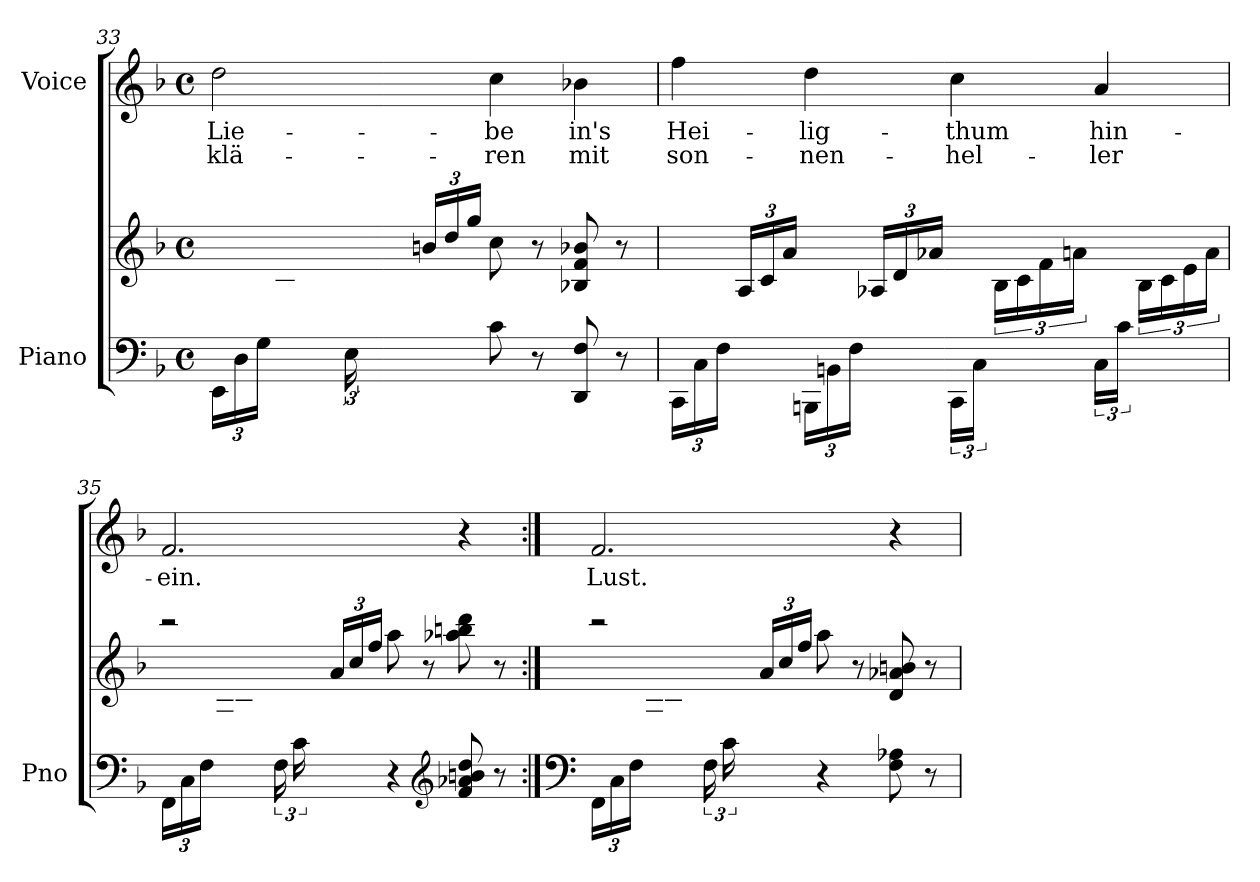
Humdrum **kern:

**kern	**kern	**kern	**text	**text
*part2	*part2	*part1	*part1	*part1
*staff3	*staff2	*staff1	*staff1	*staff1
*I"Piano	*	*I"Voice	*	*
*I'Pno	*	*	*	*
!!LO:LB:g=z
*clefF4	*clefG2	*clefG2	*	*
*k[b-]	*k[b-]	*k[b-]	*	*
*M4/4	*M4/4	*M4/4	*	*
*met(c)	*met(c)	*met(c)	*	*
=33	=33	=33	=33	=33
*	*^	*	*	*
!	!	!	!	!LO:LY:b	!LO:LY:b
(24EE\LL	2ryy	8ryy	2dd\	Lie-	-klä-
24D\	.	.	.	.	.
24G\JJ	.	.	.	.	.
8ryy	.	24Bn/LL	.	.	.
.	.	24d/	.	.	.
.	.	24g/JJ)	.	.	.
(24E\LL	.	24ryy	.	.	.
24%5ryy	.	24d\	.	.	.
.	.	24g\JJ	.	.	.
.	.	24bn/LL	.	.	.
.	.	24dd/	.	.	.
.	.	24gg/JJ)	.	.	.
!	!	!	!	!LO:LY:b	!LO:LY:b
8c\	8cc\	2ryy	4cc\	-be	-ren
8r	8r	.	.	.	.
!	!	!	!	!LO:LY:b	!LO:LY:b
8DD/ 8F/	8B-X/ 8f/ 8b-X/	.	4b-X\	in's	mit
8r	8r	.	.	.	.
!!LO:LB:g=z
=34	=34	=34	=34	=34	=34
!	!	!	!	!LO:LY:b	!LO:LY:b
(24CC\LL	1ryy	8ryy	4ff\	Hei-	son-
24C\	.	.	.	.	.
24F\JJ	.	.	.	.	.
8ryy	.	24A/LL	.	.	.
.	.	24c/	.	.	.
.	.	24a/JJ)	.	.	.
!	!	!	!	!LO:LY:b	!LO:LY:b
(24BBBn\LL	.	8ryy	4dd\	-lig-	-nen-
24BBn\	.	.	.	.	.
24F\JJ	.	.	.	.	.
8ryy	.	24A-X/LL	.	.	.
.	.	24d/	.	.	.
.	.	24a-X/JJ)	.	.	.
!	!	!	!	!LO:LY:b	!LO:LY:b
(24CC\LL	.	12ryy	4cc\	-thum	-hel-
24C\JJ	.	.	.	.	.
6ryy	.	24B-\LL	.	.	.
.	.	24c\	.	.	.
.	.	24f\	.	.	.
.	.	24an\JJ)	.	.	.
!	!	!	!	!LO:LY:b	!LO:LY:b
(24C\LL	.	12ryy	4a/	hin-	-ler
24c\JJ	.	.	.	.	.
6ryy	.	24B-\LL	.	.	.
.	.	24c\	.	.	.
.	.	24e\	.	.	.
.	.	24a\JJ)	.	.	.
!!LO:LB:g=z
=35	=35	=35	=35	=35	=35
!	!	!	!	!LO:LY:b	!
(24FF\LL	2r	8ryy	2.f/	-ein.	.
24C\	.	.	.	.	.
24F\JJ	.	.	.	.	.
8ryy	.	24A/LL	.	.	.
.	.	24c/	.	.	.
.	.	24f/JJ)	.	.	.
(24F\LL	.	12ryy	.	.	.
24c\	.	.	.	.	.
6ryy	.	24f\JJ	.	.	.
.	.	24a/LL	.	.	.
.	.	24cc/	.	.	.
.	.	24ff/JJ)	.	.	.
4r	8aa\	2ryy	.	.	.
.	8r	.	.	.	.
*clefG2	*	*	*	*	*
8f/ 8a-X/ 8bn/ 8dd/	8aa-X\ 8bbn\ 8ddd\	.	4r	.	.
8r	8r	.	.	.	.
=36:|!	=36:|!	=36:|!	=36:|!	=36:|!	=36:|!
*clefF4	*	*	*	*	*
!	!	!	!	!LO:LY:b	!
(24FF\LL	2r	8ryy	2.f/	Lust.	.
24C\	.	.	.	.	.
24F\JJ	.	.	.	.	.
8ryy	.	24A/LL	.	.	.
.	.	24c/	.	.	.
.	.	24f/JJ)	.	.	.
(24F\LL	.	12ryy	.	.	.
24c\	.	.	.	.	.
6ryy	.	24f\JJ	.	.	.
.	.	24a/LL	.	.	.
.	.	24cc/	.	.	.
.	.	24ff/JJ)	.	.	.
4r	8aa\	2ryy	.	.	.
.	8r	.	.	.	.
8F\ 8A-X\	8d/ 8a-X/ 8bn/	.	4r	.	.
8r	8r	.	.	.	.
*	*v	*v	*	*	*
=	=	=	=	=
*-	*-	*-	*-	*-
